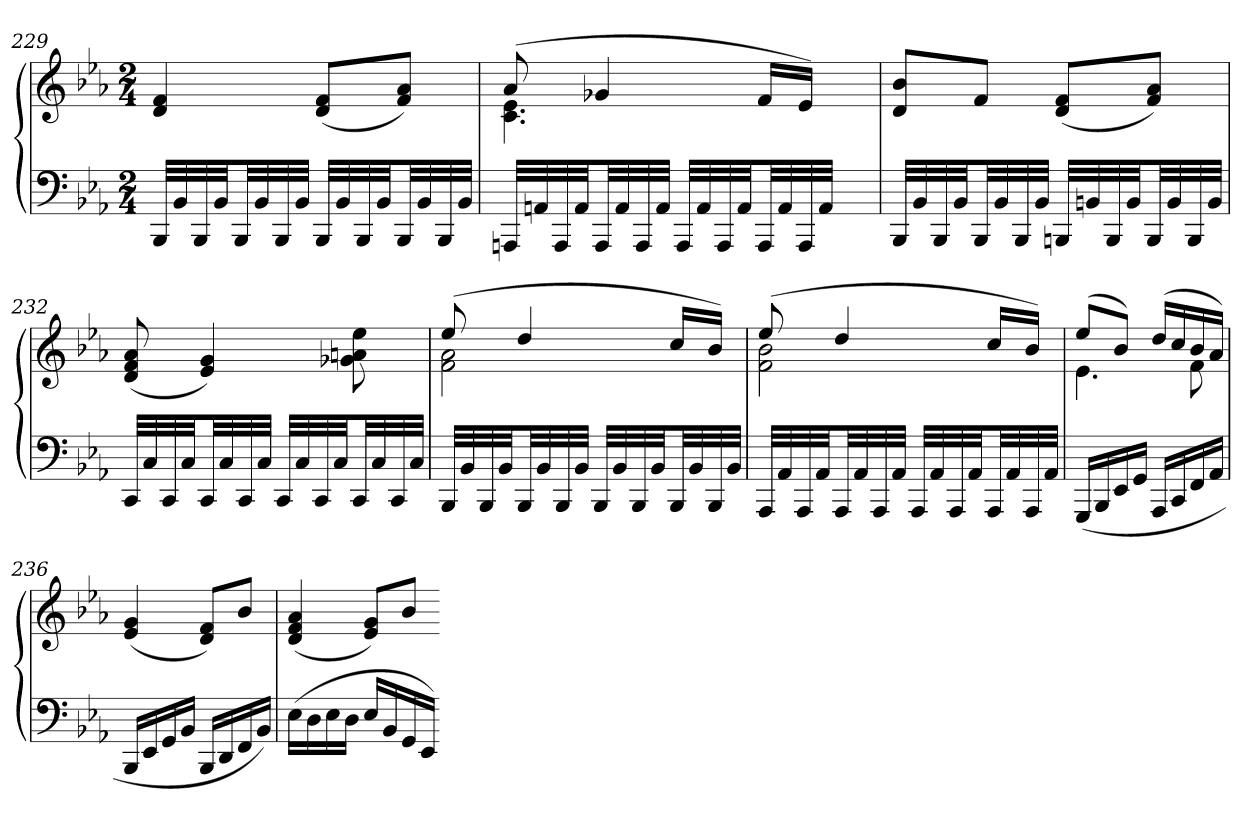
**kern	**kern
*part1	*part1
*staff2	*staff1
*clefF4	*clefG2
*k[b-e-a-]	*k[b-e-a-]
*E-:	*E-:
*M2/4	*M2/4
=229	=229
32BBB-LLL	4d 4f
32BB-	.
32BBB-	.
32BB-JJ	.
32BBB-LL	.
32BB-	.
32BBB-	.
32BB-JJJ	.
32BBB-LLL	(8d 8fL
32BB-	.
32BBB-	.
32BB-JJ	.
32BBB-LL	8f 8a-J)
32BB-	.
32BBB-	.
32BB-JJJ	.
=230	=230
*	*^
32AAAnLLL	(8a-	4.c 4.e-
32AAn	.	.
32AAA	.	.
32AAJJ	.	.
32AAALL	4g-X	.
32AA	.	.
32AAA	.	.
32AAJJJ	.	.
32AAALLL	.	.
32AA	.	.
32AAA	.	.
32AAJJ	.	.
32AAALL	16fLL	32ryy
32AA	.	16ryy
32AAA	16e-JJ)	.
32AAJJJ	.	16.ryy
8.ryy	8.ryy	.
.	.	8ryy
*	*v	*v
=231	=231
32BBB-LLL	8d 8b-L
32BB-	.
32BBB-	.
32BB-JJ	.
32BBB-LL	8fJ
32BB-	.
32BBB-	.
32BB-JJJ	.
32BBBnLLL	(8d 8fL
32BBn	.
32BBB	.
32BBJJ	.
32BBBLL	8f 8a-J)
32BB	.
32BBB	.
32BBJJJ	.
=232	=232
32CCLLL	(8d 8f 8a-
32C	.
32CC	.
32CJJ	.
32CCLL	4e- 4g)
32C	.
32CC	.
32CJJJ	.
32CCLLL	.
32C	.
32CC	.
32CJJ	.
32CCLL	8g-X 8an 8ee-
32C	.
32CC	.
32CJJJ	.
=233	=233
*	*^
32BBB-LLL	(8ee-	2f 2a-
32BB-	.	.
32BBB-	.	.
32BB-JJ	.	.
32BBB-LL	4dd	.
32BB-	.	.
32BBB-	.	.
32BB-JJJ	.	.
32BBB-LLL	.	.
32BB-	.	.
32BBB-	.	.
32BB-JJ	.	.
32BBB-LL	16ccLL	.
32BB-	.	.
32BBB-	16b-JJ)	.
32BB-JJJ	.	.
=234	=234	=234
32AAA-LLL	(8ee-	2f 2b-
32AA-	.	.
32AAA-	.	.
32AA-JJ	.	.
32AAA-LL	4dd	.
32AA-	.	.
32AAA-	.	.
32AA-JJJ	.	.
32AAA-LLL	.	.
32AA-	.	.
32AAA-	.	.
32AA-JJ	.	.
32AAA-LL	16ccLL	.
32AA-	.	.
32AAA-	16b-JJ)	.
32AA-JJJ	.	.
=235	=235	=235
(16GGGLL	(8ee-L	4.e-
16BBB-	.	.
16EE-	8b-J)	.
16GGJJ	.	.
16AAA-LL	(16ddLL	.
16CC	16cc	.
16FF	16b-	8f
16AA-JJ	16a-JJ)	.
*	*v	*v
=236	=236
16BBB-LL	(4e- 4g
16EE-	.
16GG	.
16BB-JJ	.
16BBB-LL	8d 8fL)
16DD	.
16FF	8b-J
16BB-JJ)	.
=237	=237
(16E-LL	(4d 4f 4a-
16D	.
16E-	.
16DJJ	.
16E-LL	8e- 8gL)
16BB-	.
16GG	8b-J
16EE-JJ)	.
=-	=-
*-	*-
